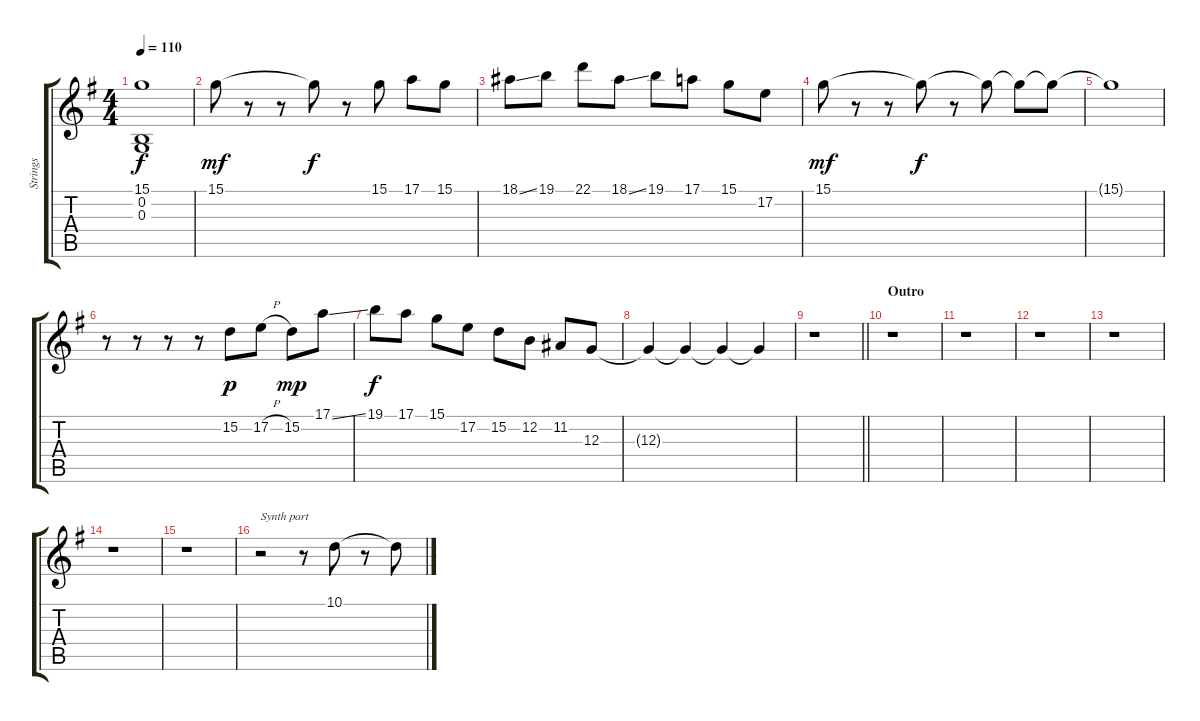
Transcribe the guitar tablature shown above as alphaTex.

\track ("Strings" "Strings") {instrument stringensemble1}
\staff {score tabs}
\tuning (E4 B3 G3 D3 A2 E2) {hide}
\ts (4 4)
\tempo 110
\clef g2
\ks g
(15.1{t} 0.2{t} 0.3{t}).1{dy f} |
15.1.8{dy mf balance 5} r.8 r.8 15.1{t}.8{dy f} r.8 15.1.8 17.1.8 15.1.8 |
18.1{ss}.8 19.1.8 22.1.8 18.1{ss}.8 19.1.8 17.1.8 15.1.8 17.2.8 |
15.1.8{dy mf volume 2} r.8 r.8 15.1{t}.8{dy f} r.8 15.1{t}.8 15.1{t}.8 15.1{t}.8 |
15.1{t}.1 |
r.8 r.8 r.8 r.8 15.2.8{dy p volume 16} 17.2{h}.8 15.2.8{dy mp} 17.1{ss}.8 |
19.1.8{dy f balance 5} 17.1.8 15.1.8{balance 3} 17.2.8 15.2.8 12.2.8 11.2.8 12.3.8{volume 7} |
12.3{t}.4 12.3{t}.4 12.3{t}.4 12.3{t}.4 |
\barLineRight lightlight
r.1 |
\section ("" "Outro")
r.1 |
r.1 |
r.1 |
r.1 |
r.1 |
r.1 |
r.2{txt "Synth part"} r.8 10.1.8{volume 6 balance 1 instrument pad4choir} r.8 10.1{t}.8{volume 10}
